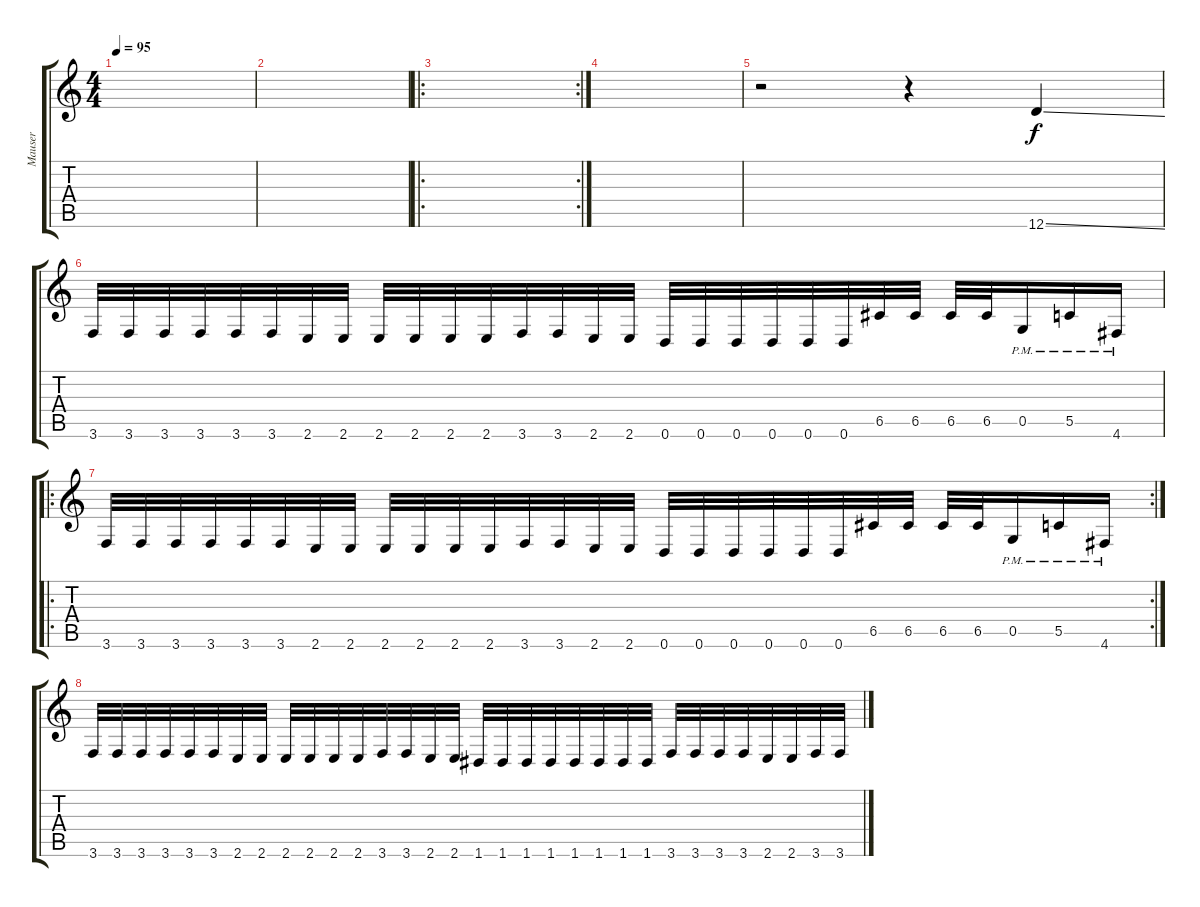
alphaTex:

\track ("Mauser" "Mauser") {instrument distortionguitar}
\staff {score tabs}
\tuning (D4 A3 F3 C3 G2 D2) {hide}
\ts (4 4)
\tempo 95
\clef g2
\ks c
|
|
\ro
\rc 2
|
|
r.2 r.4 12.6{ss}.4 |
3.6.32 3.6.32 3.6.32 3.6.32 3.6.32 3.6.32 2.6.32 2.6.32 2.6.32 2.6.32 2.6.32 2.6.32 3.6.32 3.6.32 2.6.32 2.6.32 0.6.32 0.6.32 0.6.32 0.6.32 0.6.32 0.6.32 6.5.32 6.5.32 6.5.32 6.5.32 0.5{pm}.16 5.5{pm}.16 4.6{pm}.16 |
\ro
\rc 2
3.6.32 3.6.32 3.6.32 3.6.32 3.6.32 3.6.32 2.6.32 2.6.32 2.6.32 2.6.32 2.6.32 2.6.32 3.6.32 3.6.32 2.6.32 2.6.32 0.6.32 0.6.32 0.6.32 0.6.32 0.6.32 0.6.32 6.5.32 6.5.32 6.5.32 6.5.32 0.5{pm}.16 5.5{pm}.16 4.6{pm}.16 |
3.6.32 3.6.32 3.6.32 3.6.32 3.6.32 3.6.32 2.6.32 2.6.32 2.6.32 2.6.32 2.6.32 2.6.32 3.6.32 3.6.32 2.6.32 2.6.32 1.6.32 1.6.32 1.6.32 1.6.32 1.6.32 1.6.32 1.6.32 1.6.32 3.6.32 3.6.32 3.6.32 3.6.32 2.6.32 2.6.32 3.6.32 3.6.32
